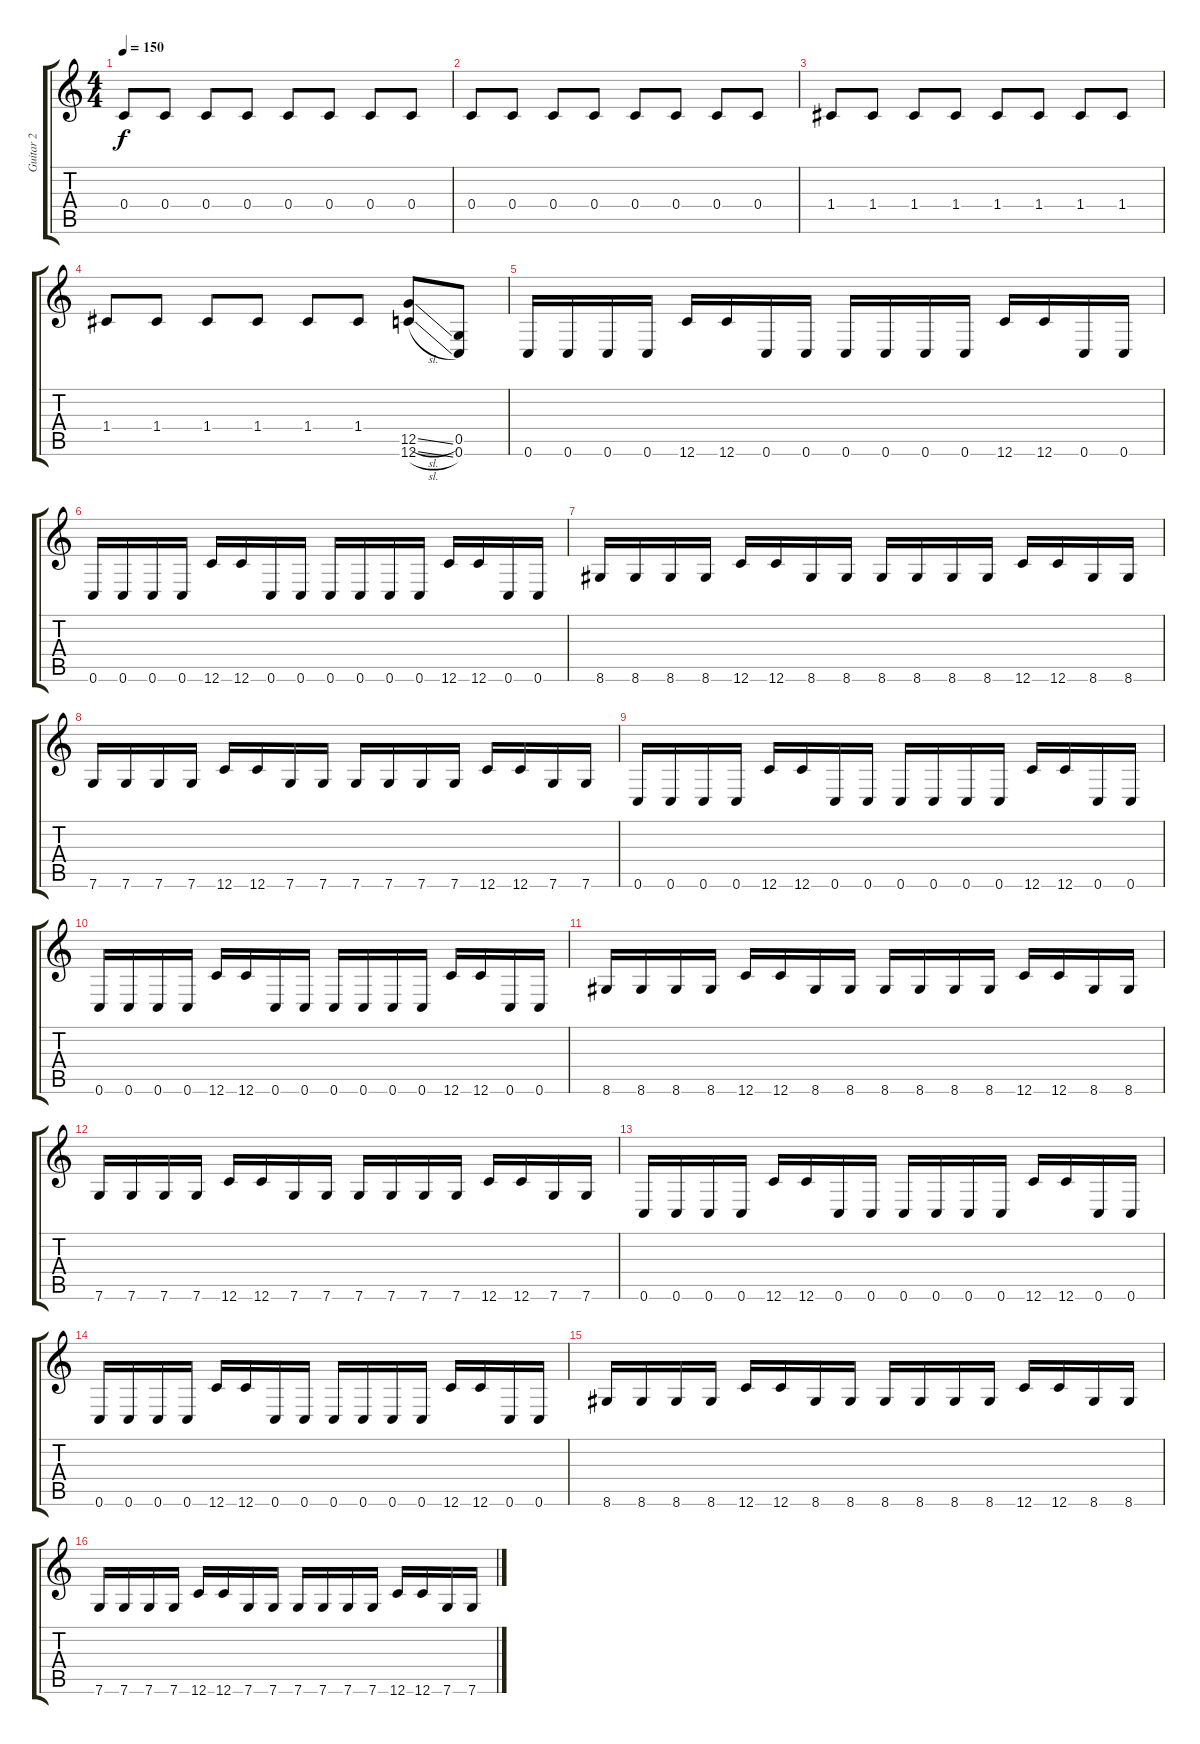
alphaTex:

\track ("Guitar 2" "Guitar 2") {instrument distortionguitar}
\staff {score tabs}
\tuning (D4 A3 F3 C3 G2 C2) {hide}
\ts (4 4)
\tempo 150
\clef g2
\ks c
0.4.8{dy f} 0.4.8 0.4.8 0.4.8 0.4.8 0.4.8 0.4.8 0.4.8 |
0.4.8 0.4.8 0.4.8 0.4.8 0.4.8 0.4.8 0.4.8 0.4.8 |
1.4.8 1.4.8 1.4.8 1.4.8 1.4.8 1.4.8 1.4.8 1.4.8 |
1.4.8 1.4.8 1.4.8 1.4.8 1.4.8 1.4.8 (12.5{sl} 12.6{sl}).8 (0.5 0.6).8 |
0.6.16 0.6.16 0.6.16 0.6.16 12.6.16 12.6.16 0.6.16 0.6.16 0.6.16 0.6.16 0.6.16 0.6.16 12.6.16 12.6.16 0.6.16 0.6.16 |
0.6.16 0.6.16 0.6.16 0.6.16 12.6.16 12.6.16 0.6.16 0.6.16 0.6.16 0.6.16 0.6.16 0.6.16 12.6.16 12.6.16 0.6.16 0.6.16 |
8.6.16 8.6.16 8.6.16 8.6.16 12.6.16 12.6.16 8.6.16 8.6.16 8.6.16 8.6.16 8.6.16 8.6.16 12.6.16 12.6.16 8.6.16 8.6.16 |
7.6.16 7.6.16 7.6.16 7.6.16 12.6.16 12.6.16 7.6.16 7.6.16 7.6.16 7.6.16 7.6.16 7.6.16 12.6.16 12.6.16 7.6.16 7.6.16 |
0.6.16 0.6.16 0.6.16 0.6.16 12.6.16 12.6.16 0.6.16 0.6.16 0.6.16 0.6.16 0.6.16 0.6.16 12.6.16 12.6.16 0.6.16 0.6.16 |
0.6.16 0.6.16 0.6.16 0.6.16 12.6.16 12.6.16 0.6.16 0.6.16 0.6.16 0.6.16 0.6.16 0.6.16 12.6.16 12.6.16 0.6.16 0.6.16 |
8.6.16 8.6.16 8.6.16 8.6.16 12.6.16 12.6.16 8.6.16 8.6.16 8.6.16 8.6.16 8.6.16 8.6.16 12.6.16 12.6.16 8.6.16 8.6.16 |
7.6.16 7.6.16 7.6.16 7.6.16 12.6.16 12.6.16 7.6.16 7.6.16 7.6.16 7.6.16 7.6.16 7.6.16 12.6.16 12.6.16 7.6.16 7.6.16 |
0.6.16 0.6.16 0.6.16 0.6.16 12.6.16 12.6.16 0.6.16 0.6.16 0.6.16 0.6.16 0.6.16 0.6.16 12.6.16 12.6.16 0.6.16 0.6.16 |
0.6.16 0.6.16 0.6.16 0.6.16 12.6.16 12.6.16 0.6.16 0.6.16 0.6.16 0.6.16 0.6.16 0.6.16 12.6.16 12.6.16 0.6.16 0.6.16 |
8.6.16 8.6.16 8.6.16 8.6.16 12.6.16 12.6.16 8.6.16 8.6.16 8.6.16 8.6.16 8.6.16 8.6.16 12.6.16 12.6.16 8.6.16 8.6.16 |
7.6.16 7.6.16 7.6.16 7.6.16 12.6.16 12.6.16 7.6.16 7.6.16 7.6.16 7.6.16 7.6.16 7.6.16 12.6.16 12.6.16 7.6.16 7.6.16
